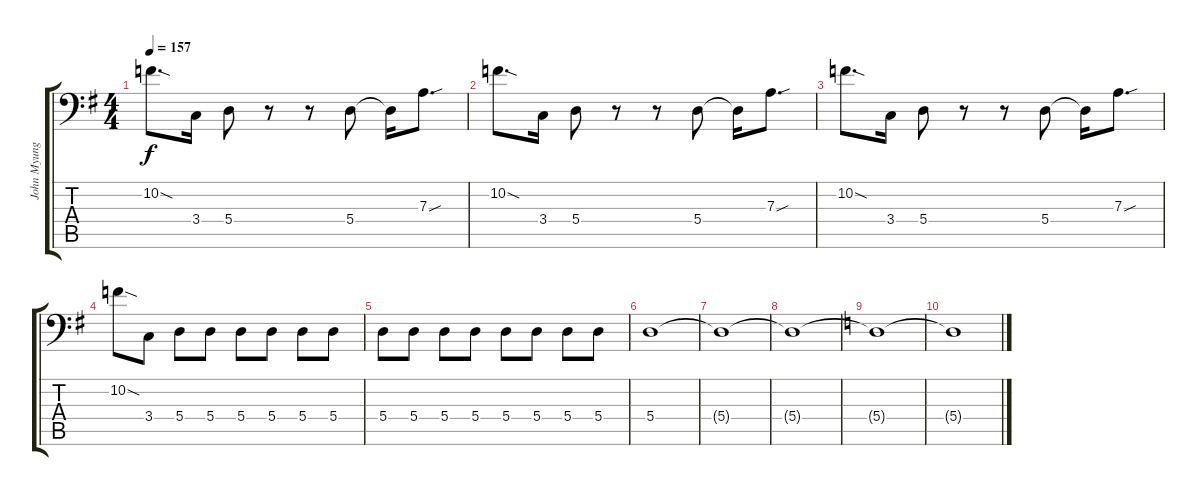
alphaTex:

\track ("John Myung" "John Myung") {instrument electricbassfinger}
\staff {score tabs}
\tuning (C3 G2 D2 A1 E1 B0) {hide}
\ts (4 4)
\tempo 157
\clef f4
\ks g
10.2{sod}.8{d dy f} 3.4.16 5.4.8 r.8 r.8 5.4.8 5.4{t}.16 7.3{sou}.8{d} |
10.2{sod}.8{d} 3.4.16 5.4.8 r.8 r.8 5.4.8 5.4{t}.16 7.3{sou}.8{d} |
10.2{sod}.8{d} 3.4.16 5.4.8 r.8 r.8 5.4.8 5.4{t}.16 7.3{sou}.8{d} |
10.2{sod}.8 3.4.8 5.4.8 5.4.8 5.4.8 5.4.8 5.4.8 5.4.8 |
5.4.8 5.4.8 5.4.8 5.4.8 5.4.8 5.4.8 5.4.8 5.4.8 |
5.4.1 |
5.4{t}.1 |
5.4{t}.1 |
\ks c
5.4{t}.1 |
5.4{t}.1
